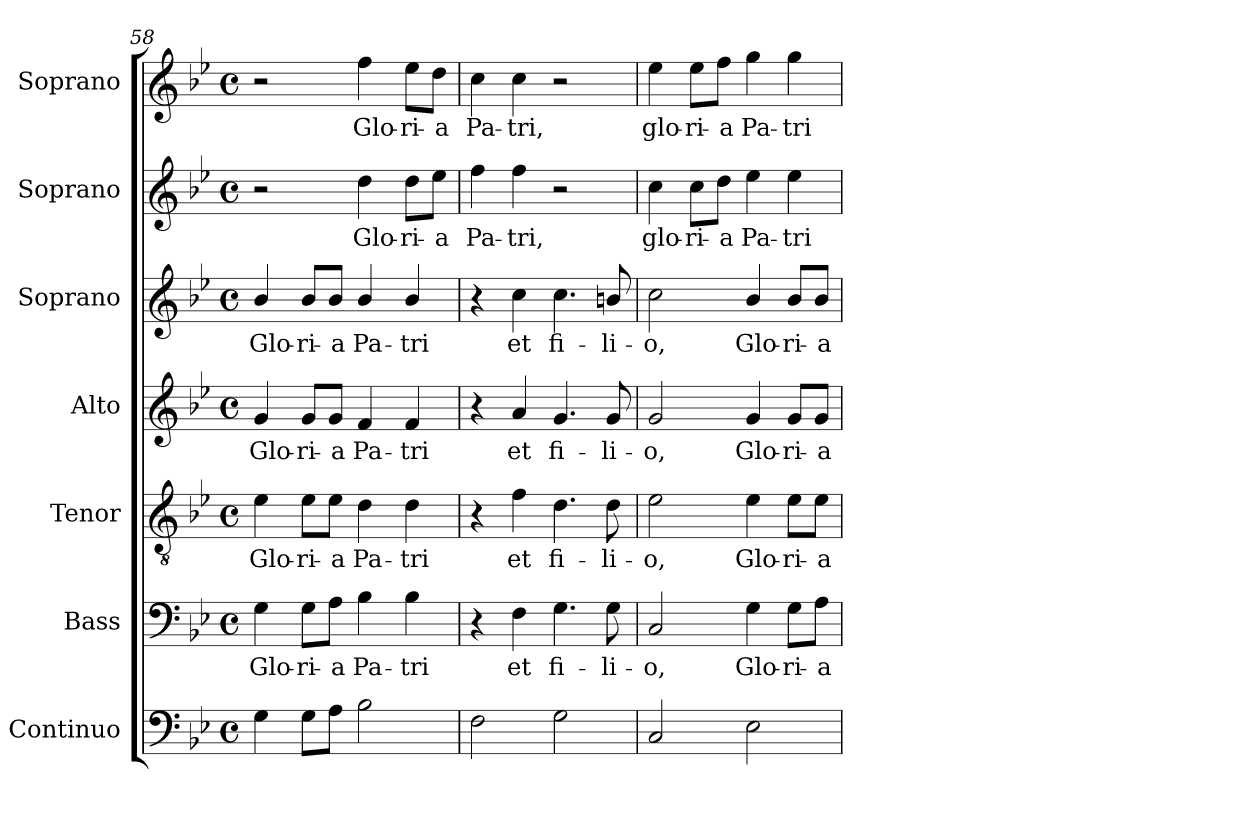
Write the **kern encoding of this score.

**kern	**kern	**text	**kern	**text	**kern	**text	**kern	**text	**kern	**text	**kern	**text
*part7	*part6	*part6	*part5	*part5	*part4	*part4	*part3	*part3	*part2	*part2	*part1	*part1
*staff7	*staff6	*staff6	*staff5	*staff5	*staff4	*staff4	*staff3	*staff3	*staff2	*staff2	*staff1	*staff1
*I"Continuo	*I"Bass	*	*I"Tenor	*	*I"Alto	*	*I"Soprano	*	*I"Soprano	*	*I"Soprano	*
*I'Cont.	*I'B.	*	*I'T.	*	*I'A.	*	*I'S.	*	*I'S.	*	*I'S.	*
!!LO:LB:g=z
*clefF4	*clefF4	*	*clefGv2	*	*clefG2	*	*clefG2	*	*clefG2	*	*clefG2	*
*	*	*	*ITrd7c12	*	*	*	*	*	*	*	*	*
*k[b-e-]	*k[b-e-]	*	*k[b-e-]	*	*k[b-e-]	*	*k[b-e-]	*	*k[b-e-]	*	*k[b-e-]	*
*B-:	*B-:	*	*B-:	*	*B-:	*	*B-:	*	*B-:	*	*B-:	*
*M4/4	*M4/4	*	*M4/4	*	*M4/4	*	*M4/4	*	*M4/4	*	*M4/4	*
*met(c)	*met(c)	*	*met(c)	*	*met(c)	*	*met(c)	*	*met(c)	*	*met(c)	*
=58	=58	=58	=58	=58	=58	=58	=58	=58	=58	=58	=58	=58
!	!	!LO:LY:b:color=#000000	!	!	!	!	!	!	!	!	!	!
!	!	!	!	!LO:LY:b:color=#000000	!	!	!	!	!	!	!	!
!	!	!	!	!	!	!LO:LY:b:color=#000000	!	!	!	!	!	!
!	!	!	!	!	!	!	!	!LO:LY:b:color=#000000	!	!	!	!
4Gi\	4Gi\	Glo-	4E-i\	Glo-	4gi/	Glo-	4b-i/	Glo-	2r	.	2r	.
!	!	!LO:LY:b:color=#000000	!	!	!	!	!	!	!	!	!	!
!	!	!	!	!LO:LY:b:color=#000000	!	!	!	!	!	!	!	!
!	!	!	!	!	!	!LO:LY:b:color=#000000	!	!	!	!	!	!
!	!	!	!	!	!	!	!	!LO:LY:b:color=#000000	!	!	!	!
8Gi\L	8Gi\L	-ri-	8E-i\L	-ri-	8gi/L	-ri-	8b-i/L	-ri-	.	.	.	.
!	!	!LO:LY:b:color=#000000	!	!	!	!	!	!	!	!	!	!
!	!	!	!	!LO:LY:b:color=#000000	!	!	!	!	!	!	!	!
!	!	!	!	!	!	!LO:LY:b:color=#000000	!	!	!	!	!	!
!	!	!	!	!	!	!	!	!LO:LY:b:color=#000000	!	!	!	!
8Ai\J	8Ai\J	-a	8E-i\J	-a	8gi/J	-a	8b-i/J	-a	.	.	.	.
!	!	!LO:LY:b:color=#000000	!	!	!	!	!	!	!	!	!	!
!	!	!	!	!LO:LY:b:color=#000000	!	!	!	!	!	!	!	!
!	!	!	!	!	!	!LO:LY:b:color=#000000	!	!	!	!	!	!
!	!	!	!	!	!	!	!	!LO:LY:b:color=#000000	!	!	!	!
!	!	!	!	!	!	!	!	!	!	!LO:LY:b:color=#000000	!	!
!	!	!	!	!	!	!	!	!	!	!	!	!LO:LY:b:color=#000000
2B-i\	4B-i\	Pa-	4Di\	Pa-	4fi/	Pa-	4b-i/	Pa-	4ddi\	Glo-	4ffi\	Glo-
!	!	!LO:LY:b:color=#000000	!	!	!	!	!	!	!	!	!	!
!	!	!	!	!LO:LY:b:color=#000000	!	!	!	!	!	!	!	!
!	!	!	!	!	!	!LO:LY:b:color=#000000	!	!	!	!	!	!
!	!	!	!	!	!	!	!	!LO:LY:b:color=#000000	!	!	!	!
!	!	!	!	!	!	!	!	!	!	!LO:LY:b:color=#000000	!	!
!	!	!	!	!	!	!	!	!	!	!	!	!LO:LY:b:color=#000000
.	4B-i\	-tri	4Di\	-tri	4fi/	-tri	4b-i/	-tri	8ddi\L	-ri-	8ee-i\L	-ri-
!	!	!	!	!	!	!	!	!	!	!LO:LY:b:color=#000000	!	!
!	!	!	!	!	!	!	!	!	!	!	!	!LO:LY:b:color=#000000
.	.	.	.	.	.	.	.	.	8ee-i\J	-a	8ddi\J	-a
=59	=59	=59	=59	=59	=59	=59	=59	=59	=59	=59	=59	=59
!	!	!	!	!	!	!	!	!	!	!LO:LY:b:color=#000000	!	!
!	!	!	!	!	!	!	!	!	!	!	!	!LO:LY:b:color=#000000
2Fi\	4r	.	4r	.	4r	.	4r	.	4ffi\	Pa-	4cci\	Pa-
!	!	!LO:LY:b:color=#000000	!	!	!	!	!	!	!	!	!	!
!	!	!	!	!LO:LY:b:color=#000000	!	!	!	!	!	!	!	!
!	!	!	!	!	!	!LO:LY:b:color=#000000	!	!	!	!	!	!
!	!	!	!	!	!	!	!	!LO:LY:b:color=#000000	!	!	!	!
!	!	!	!	!	!	!	!	!	!	!LO:LY:b:color=#000000	!	!
!	!	!	!	!	!	!	!	!	!	!	!	!LO:LY:b:color=#000000
.	4Fi\	et	4Fi\	et	4ai/	et	4cci\	et	4ffi\	-tri,	4cci\	-tri,
!	!	!LO:LY:b:color=#000000	!	!	!	!	!	!	!	!	!	!
!	!	!	!	!LO:LY:b:color=#000000	!	!	!	!	!	!	!	!
!	!	!	!	!	!	!LO:LY:b:color=#000000	!	!	!	!	!	!
!	!	!	!	!	!	!	!	!LO:LY:b:color=#000000	!	!	!	!
2Gi\	4.Gi\	fi-	4.Di\	fi-	4.gi/	fi-	4.cci\	fi-	2r	.	2r	.
!	!	!LO:LY:b:color=#000000	!	!	!	!	!	!	!	!	!	!
!	!	!	!	!LO:LY:b:color=#000000	!	!	!	!	!	!	!	!
!	!	!	!	!	!	!LO:LY:b:color=#000000	!	!	!	!	!	!
!	!	!	!	!	!	!	!	!LO:LY:b:color=#000000	!	!	!	!
.	8Gi\	-li-	8Di\	-li-	8gi/	-li-	8bni/	-li-	.	.	.	.
=60	=60	=60	=60	=60	=60	=60	=60	=60	=60	=60	=60	=60
!	!	!LO:LY:b:color=#000000	!	!	!	!	!	!	!	!	!	!
!	!	!	!	!LO:LY:b:color=#000000	!	!	!	!	!	!	!	!
!	!	!	!	!	!	!LO:LY:b:color=#000000	!	!	!	!	!	!
!	!	!	!	!	!	!	!	!LO:LY:b:color=#000000	!	!	!	!
!	!	!	!	!	!	!	!	!	!	!LO:LY:b:color=#000000	!	!
!	!	!	!	!	!	!	!	!	!	!	!	!LO:LY:b:color=#000000
2Ci/	2Ci/	-o,	2E-i\	-o,	2gi/	-o,	2cci\	-o,	4cci\	glo-	4ee-i\	glo-
!	!	!	!	!	!	!	!	!	!	!LO:LY:b:color=#000000	!	!
!	!	!	!	!	!	!	!	!	!	!	!	!LO:LY:b:color=#000000
.	.	.	.	.	.	.	.	.	8cci\L	-ri-	8ee-i\L	-ri-
!	!	!	!	!	!	!	!	!	!	!LO:LY:b:color=#000000	!	!
!	!	!	!	!	!	!	!	!	!	!	!	!LO:LY:b:color=#000000
.	.	.	.	.	.	.	.	.	8ddi\J	-a	8ffi\J	-a
!	!	!LO:LY:b:color=#000000	!	!	!	!	!	!	!	!	!	!
!	!	!	!	!LO:LY:b:color=#000000	!	!	!	!	!	!	!	!
!	!	!	!	!	!	!LO:LY:b:color=#000000	!	!	!	!	!	!
!	!	!	!	!	!	!	!	!LO:LY:b:color=#000000	!	!	!	!
!	!	!	!	!	!	!	!	!	!	!LO:LY:b:color=#000000	!	!
!	!	!	!	!	!	!	!	!	!	!	!	!LO:LY:b:color=#000000
2E-i\	4Gi\	Glo-	4E-i\	Glo-	4gi/	Glo-	4b-i/	Glo-	4ee-i\	Pa-	4ggi\	Pa-
!	!	!LO:LY:b:color=#000000	!	!	!	!	!	!	!	!	!	!
!	!	!	!	!LO:LY:b:color=#000000	!	!	!	!	!	!	!	!
!	!	!	!	!	!	!LO:LY:b:color=#000000	!	!	!	!	!	!
!	!	!	!	!	!	!	!	!LO:LY:b:color=#000000	!	!	!	!
!	!	!	!	!	!	!	!	!	!	!LO:LY:b:color=#000000	!	!
!	!	!	!	!	!	!	!	!	!	!	!	!LO:LY:b:color=#000000
.	8Gi\L	-ri-	8E-i\L	-ri-	8gi/L	-ri-	8b-i/L	-ri-	4ee-i\	-tri	4ggi\	-tri
!	!	!LO:LY:b:color=#000000	!	!	!	!	!	!	!	!	!	!
!	!	!	!	!LO:LY:b:color=#000000	!	!	!	!	!	!	!	!
!	!	!	!	!	!	!LO:LY:b:color=#000000	!	!	!	!	!	!
!	!	!	!	!	!	!	!	!LO:LY:b:color=#000000	!	!	!	!
.	8Ai\J	-a	8E-i\J	-a	8gi/J	-a	8b-i/J	-a	.	.	.	.
=	=	=	=	=	=	=	=	=	=	=	=	=
*-	*-	*-	*-	*-	*-	*-	*-	*-	*-	*-	*-	*-
